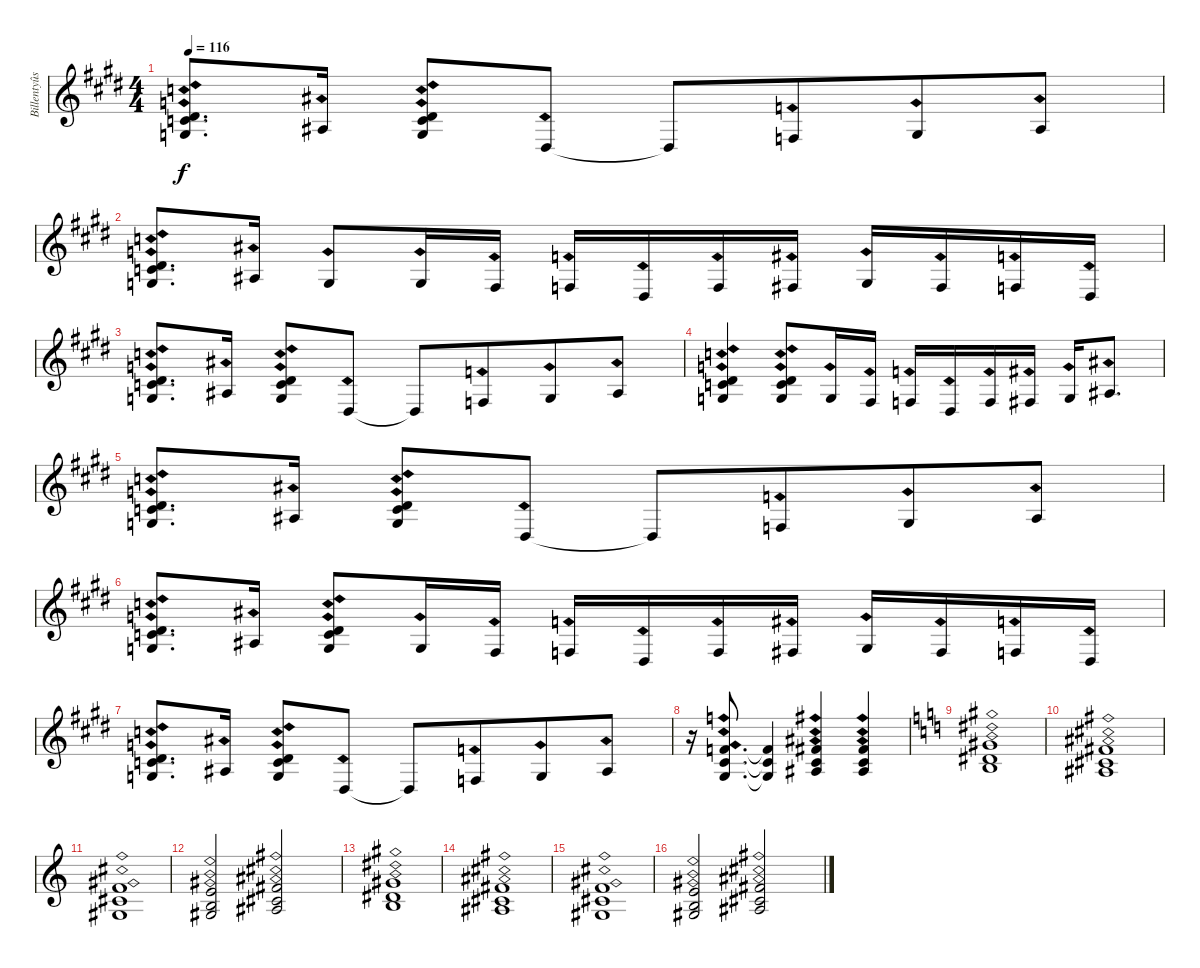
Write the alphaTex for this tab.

\track ("Billentyûs (Mats Olausson)" "Billentyûs") {instrument drawbarorgan}
\staff {score}
\tuning (E4 B3 G3 D3 A2 E2) {hide}
\ts (4 4)
\tempo 116
\clef g2
\ks e
(4.2{ph 12} 5.3{ph 12} 5.4{ph 12}).8{d dy f} 3.3{ph 12}.16 (4.2{ph 12} 5.3{ph 12} 5.4{ph 12}).8 1.4{ph 12}.8 1.4{t}.8 3.4{ph 12}.8{beam merge} 0.3{ph 12}.8 3.3{ph 12}.8 |
(4.2{ph 12} 5.3{ph 12} 5.4{ph 12}).8{d} 3.3{ph 12}.16 0.3{ph 12}.8 0.3{ph 12}.16 4.4{ph 12}.16 3.4{ph 12}.16 1.4{ph 12}.16 3.4{ph 12}.16 4.4{ph 12}.16 0.3{ph 12}.16 4.4{ph 12}.16 3.4{ph 12}.16 1.4{ph 12}.16 |
(4.2{ph 12} 5.3{ph 12} 5.4{ph 12}).8{d} 3.3{ph 12}.16 (4.2{ph 12} 5.3{ph 12} 5.4{ph 12}).8 1.4{ph 12}.8 1.4{t}.8 3.4{ph 12}.8{beam merge} 0.3{ph 12}.8 3.3{ph 12}.8 |
(4.2{ph 12} 5.3{ph 12} 5.4{ph 12}).4 (4.2{ph 12} 5.3{ph 12} 5.4{ph 12}).8 0.3{ph 12}.16 4.4{ph 12}.16 3.4{ph 12}.16 1.4{ph 12}.16 3.4{ph 12}.16 4.4{ph 12}.16 0.3{ph 12}.16 3.3{ph 12}.8{d} |
(4.2{ph 12} 5.3{ph 12} 5.4{ph 12}).8{d} 3.3{ph 12}.16 (4.2{ph 12} 5.3{ph 12} 5.4{ph 12}).8 1.4{ph 12}.8 1.4{t}.8 3.4{ph 12}.8{beam merge} 0.3{ph 12}.8 3.3{ph 12}.8 |
(4.2{ph 12} 5.3{ph 12} 5.4{ph 12}).8{d} 3.3{ph 12}.16 (4.2{ph 12} 5.3{ph 12} 5.4{ph 12}).8 0.3{ph 12}.16 4.4{ph 12}.16 3.4{ph 12}.16 1.4{ph 12}.16 3.4{ph 12}.16 4.4{ph 12}.16 0.3{ph 12}.16 4.4{ph 12}.16 3.4{ph 12}.16 1.4{ph 12}.16 |
(4.2{ph 12} 5.3{ph 12} 5.4{ph 12}).8{d} 3.3{ph 12}.16 (4.2{ph 12} 5.3{ph 12} 5.4{ph 12}).8 1.4{ph 12}.8 1.4{t}.8 3.4{ph 12}.8{beam merge} 0.3{ph 12}.8 3.3{ph 12}.8 |
r.16 (1.1{ph 12} 2.2{ph 12} 1.3{ph 12}).8{d} (1.1{t} 2.2{t} 1.3{t}).4 (2.1{ph 12} 2.2{ph 12} 3.3{ph 12}).4 (2.1{ph 12} 2.2{ph 12} 3.3{ph 12}).4 |
\ks c
(4.1{ph 12} 4.2{ph 12} 4.3{ph 12}).1 |
(2.1{ph 12} 2.2{ph 12} 3.3{ph 12}).1 |
(1.1{ph 12} 2.2{ph 12} 1.3{ph 12}).1 |
(0.1{ph 12} 0.2{ph 12} 1.3{ph 12}).2 (2.1{ph 12} 2.2{ph 12} 3.3{ph 12}).2 |
(4.1{ph 12} 4.2{ph 12} 4.3{ph 12}).1 |
(2.1{ph 12} 2.2{ph 12} 3.3{ph 12}).1 |
(1.1{ph 12} 2.2{ph 12} 1.3{ph 12}).1 |
(0.1{ph 12} 0.2{ph 12} 1.3{ph 12}).2 (2.1{ph 12} 2.2{ph 12} 3.3{ph 12}).2
